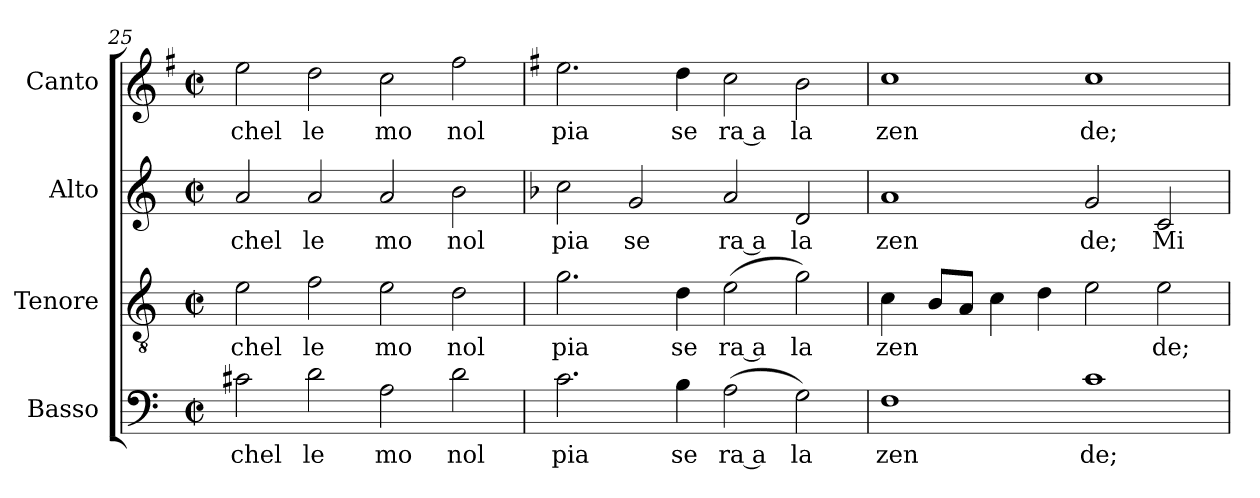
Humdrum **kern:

**kern	**text	**kern	**text	**kern	**text	**kern	**text
*part4	*part4	*part3	*part3	*part2	*part2	*part1	*part1
*staff4	*staff4	*staff3	*staff3	*staff2	*staff2	*staff1	*staff1
*I"Basso	*	*I"Tenore	*	*I"Alto	*	*I"Canto	*
!!LO:LB:g=z
*clefF4	*	*clefGv2	*	*clefG2	*	*clefG2	*
*	*	*	*	*	*	*ITrd-3c-5	*
*	*	*	*	*	*	*k[]	*
*	*	*	*	*	*	*C:	*
*M2/2	*	*M2/2	*	*M2/2	*	*M2/2	*
*met(c|)	*	*met(c|)	*	*met(c|)	*	*met(c|)	*
=25	=25	=25	=25	=25	=25	=25	=25
!	!LO:LY:b:cj	!	!LO:LY:b:cj	!	!LO:LY:b:cj	!	!LO:LY:b:cj
2c#X\	chel	2e\	chel	2a/	chel	2aa\	chel
!	!LO:LY:b:cj	!	!LO:LY:b:cj	!	!LO:LY:b:cj	!	!LO:LY:b:cj
2d\	le	2f\	le	2a/	le	2gg\	le
!	!LO:LY:b:cj	!	!LO:LY:b:cj	!	!LO:LY:b:cj	!	!LO:LY:b:cj
2A\	mo	2e\	mo	2a/	mo	2ff\	mo
!	!LO:LY:b:cj	!	!LO:LY:b:cj	!	!LO:LY:b:cj	!	!LO:LY:b:cj
2d\	nol	2d\	nol	2b\	nol	2bb\	nol
=26	=26	=26	=26	=26	=26	=26	=26
*	*	*	*	*k[b-]	*	*	*
*	*	*	*	*F:	*	*	*
!	!LO:LY:b:cj	!	!LO:LY:b:cj	!	!LO:LY:b:cj	!	!LO:LY:b:cj
2.c\	pia	2.g\	pia	2cc\	pia	2.aa\	pia
!	!	!	!	!	!LO:LY:b:cj	!	!
.	.	.	.	2g/	se	.	.
!	!LO:LY:b:cj	!	!LO:LY:b:cj	!	!	!	!LO:LY:b:cj
4B\	se	4d\	se	.	.	4gg\	se
!	!LO:LY:b:rj	!	!LO:LY:b:rj	!	!LO:LY:b:rj	!	!LO:LY:b:rj
(>2A\	ra a	(>2e\	ra a	2a/	ra a	2ff\	ra a
!	!LO:LY:b:cj	!	!LO:LY:b:cj	!	!LO:LY:b:cj	!	!LO:LY:b:cj
2G\)	la	2g\)	la	2d/	la	2ee\	la
=27	=27	=27	=27	=27	=27	=27	=27
!	!LO:LY:b:cj	!	!LO:LY:b	!	!LO:LY:b:cj	!	!LO:LY:b:cj
1F	zen	4c\	zen	1a	zen	1ff	zen
.	.	8B/L	.	.	.	.	.
.	.	8A/J	.	.	.	.	.
.	.	4c\	.	.	.	.	.
.	.	4d\	.	.	.	.	.
!	!LO:LY:b:cj	!	!	!	!LO:LY:b:cj	!	!LO:LY:b:cj
1c	de;	2e\	.	2g/	de;	1ff	de;
!	!	!	!LO:LY:b:cj	!	!LO:LY:b:cj	!	!
.	.	2e\	de;	2c/	Mi	.	.
=	=	=	=	=	=	=	=
*-	*-	*-	*-	*-	*-	*-	*-
